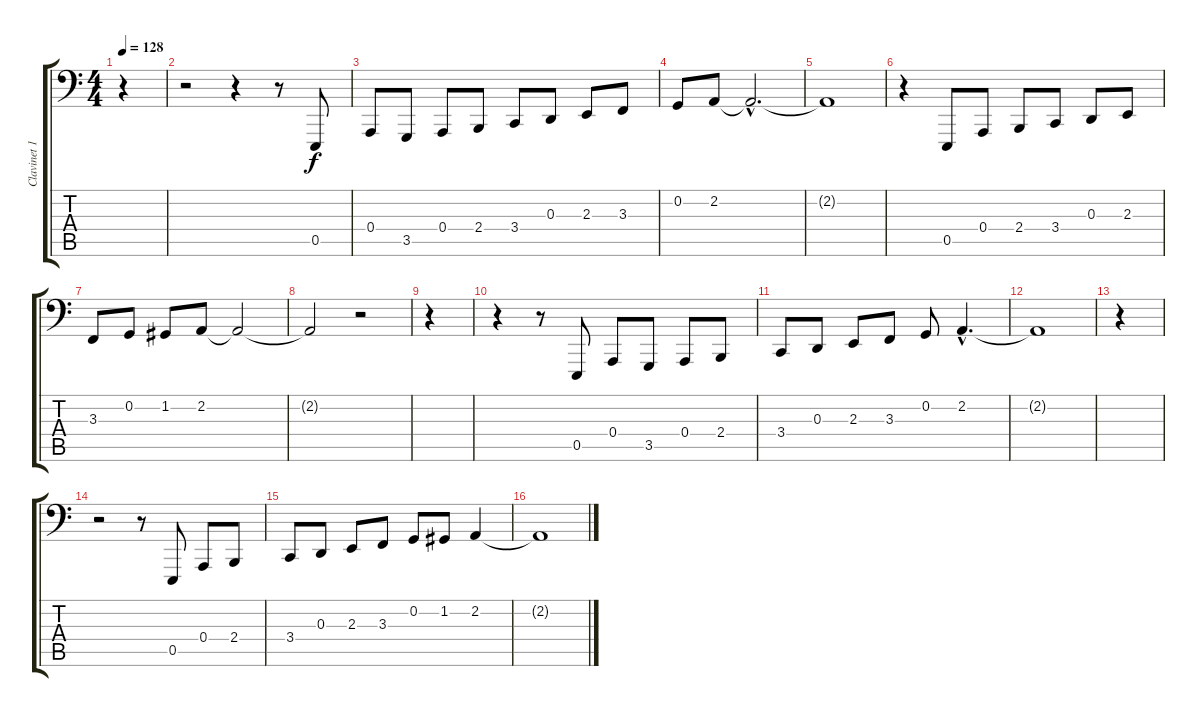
\track ("Clavinet 1" "Clavinet 1") {instrument clavinet}
\staff {score tabs}
\tuning (C3 G2 D2 A1 E1 G0) {hide}
\ts (4 4)
\tempo 128
\clef f4
\ks c
r.4{dy f} |
r.2 r.4 r.8 0.5.8 |
0.4.8 3.5.8 0.4.8 2.4.8 3.4.8 0.3.8 2.3.8 3.3.8 |
0.2.8 2.2.8 2.2{hac t}.2{d} |
2.2{t}.1 |
r.4 0.5.8 0.4.8 2.4.8 3.4.8 0.3.8 2.3.8 |
3.3.8 0.2.8 1.2.8 2.2.8 2.2{t}.2 |
2.2{t}.2 r.2 |
r.4 |
r.4 r.8 0.5.8 0.4.8 3.5.8 0.4.8 2.4.8 |
3.4.8 0.3.8 2.3.8 3.3.8 0.2.8 2.2{hac}.4{d} |
2.2{t}.1 |
r.4 |
r.2 r.8 0.5.8 0.4.8 2.4.8 |
3.4.8 0.3.8 2.3.8 3.3.8 0.2.8 1.2.8 2.2.4 |
2.2{t}.1
